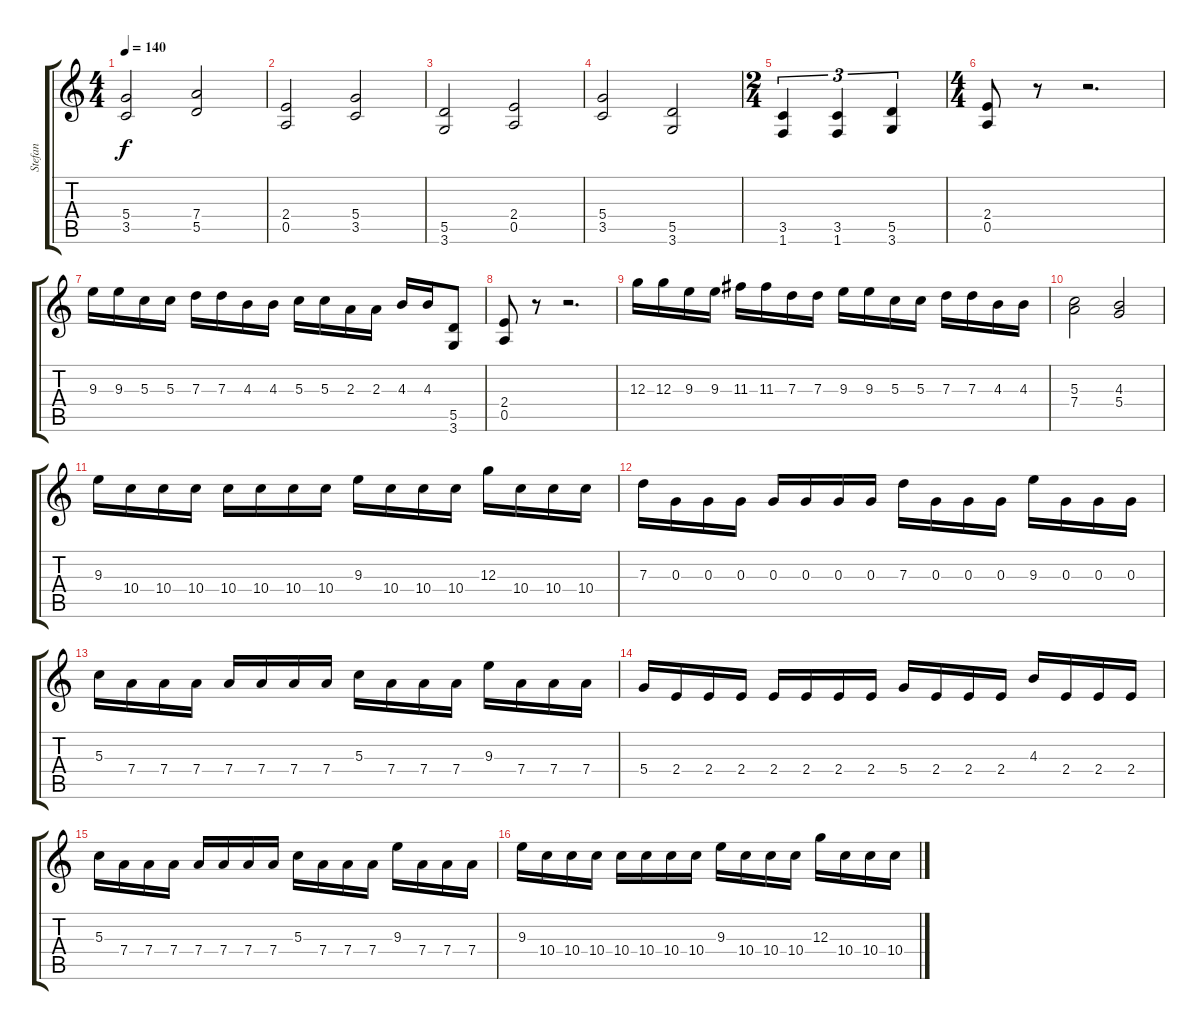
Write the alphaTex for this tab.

\track ("Stefan" "Stefan") {instrument distortionguitar}
\staff {score tabs}
\tuning (E4 B3 G3 D3 A2 E2) {hide}
\ts (4 4)
\tempo 140
\clef g2
\ks c
(5.4 3.5).2{dy f} (7.4 5.5).2 |
(2.4 0.5).2 (5.4 3.5).2 |
(5.5 3.6).2 (2.4 0.5).2 |
(5.4 3.5).2 (5.5 3.6).2 |
\ts (2 4)
(3.5 1.6).4{tu (3 2)} (3.5 1.6).4{tu (3 2)} (5.5 3.6).4{tu (3 2)} |
\ts (4 4)
(2.4 0.5).8 r.8 r.2{d} |
9.3.16 9.3.16 5.3.16 5.3.16 7.3.16 7.3.16 4.3.16 4.3.16 5.3.16 5.3.16 2.3.16 2.3.16 4.3.16 4.3.16 (5.5 3.6).8 |
(2.4 0.5).8 r.8 r.2{d} |
12.3.16 12.3.16 9.3.16 9.3.16 11.3.16 11.3.16 7.3.16 7.3.16 9.3.16 9.3.16 5.3.16 5.3.16 7.3.16 7.3.16 4.3.16 4.3.16 |
(5.3 7.4).2 (4.3 5.4).2 |
9.3.16 10.4.16 10.4.16 10.4.16 10.4.16 10.4.16 10.4.16 10.4.16 9.3.16 10.4.16 10.4.16 10.4.16 12.3.16 10.4.16 10.4.16 10.4.16 |
7.3.16 0.3.16 0.3.16 0.3.16 0.3.16 0.3.16 0.3.16 0.3.16 7.3.16 0.3.16 0.3.16 0.3.16 9.3.16 0.3.16 0.3.16 0.3.16 |
5.3.16 7.4.16 7.4.16 7.4.16 7.4.16 7.4.16 7.4.16 7.4.16 5.3.16 7.4.16 7.4.16 7.4.16 9.3.16 7.4.16 7.4.16 7.4.16 |
5.4.16 2.4.16 2.4.16 2.4.16 2.4.16 2.4.16 2.4.16 2.4.16 5.4.16 2.4.16 2.4.16 2.4.16 4.3.16 2.4.16 2.4.16 2.4.16 |
5.3.16 7.4.16 7.4.16 7.4.16 7.4.16 7.4.16 7.4.16 7.4.16 5.3.16 7.4.16 7.4.16 7.4.16 9.3.16 7.4.16 7.4.16 7.4.16 |
9.3.16 10.4.16 10.4.16 10.4.16 10.4.16 10.4.16 10.4.16 10.4.16 9.3.16 10.4.16 10.4.16 10.4.16 12.3.16 10.4.16 10.4.16 10.4.16
